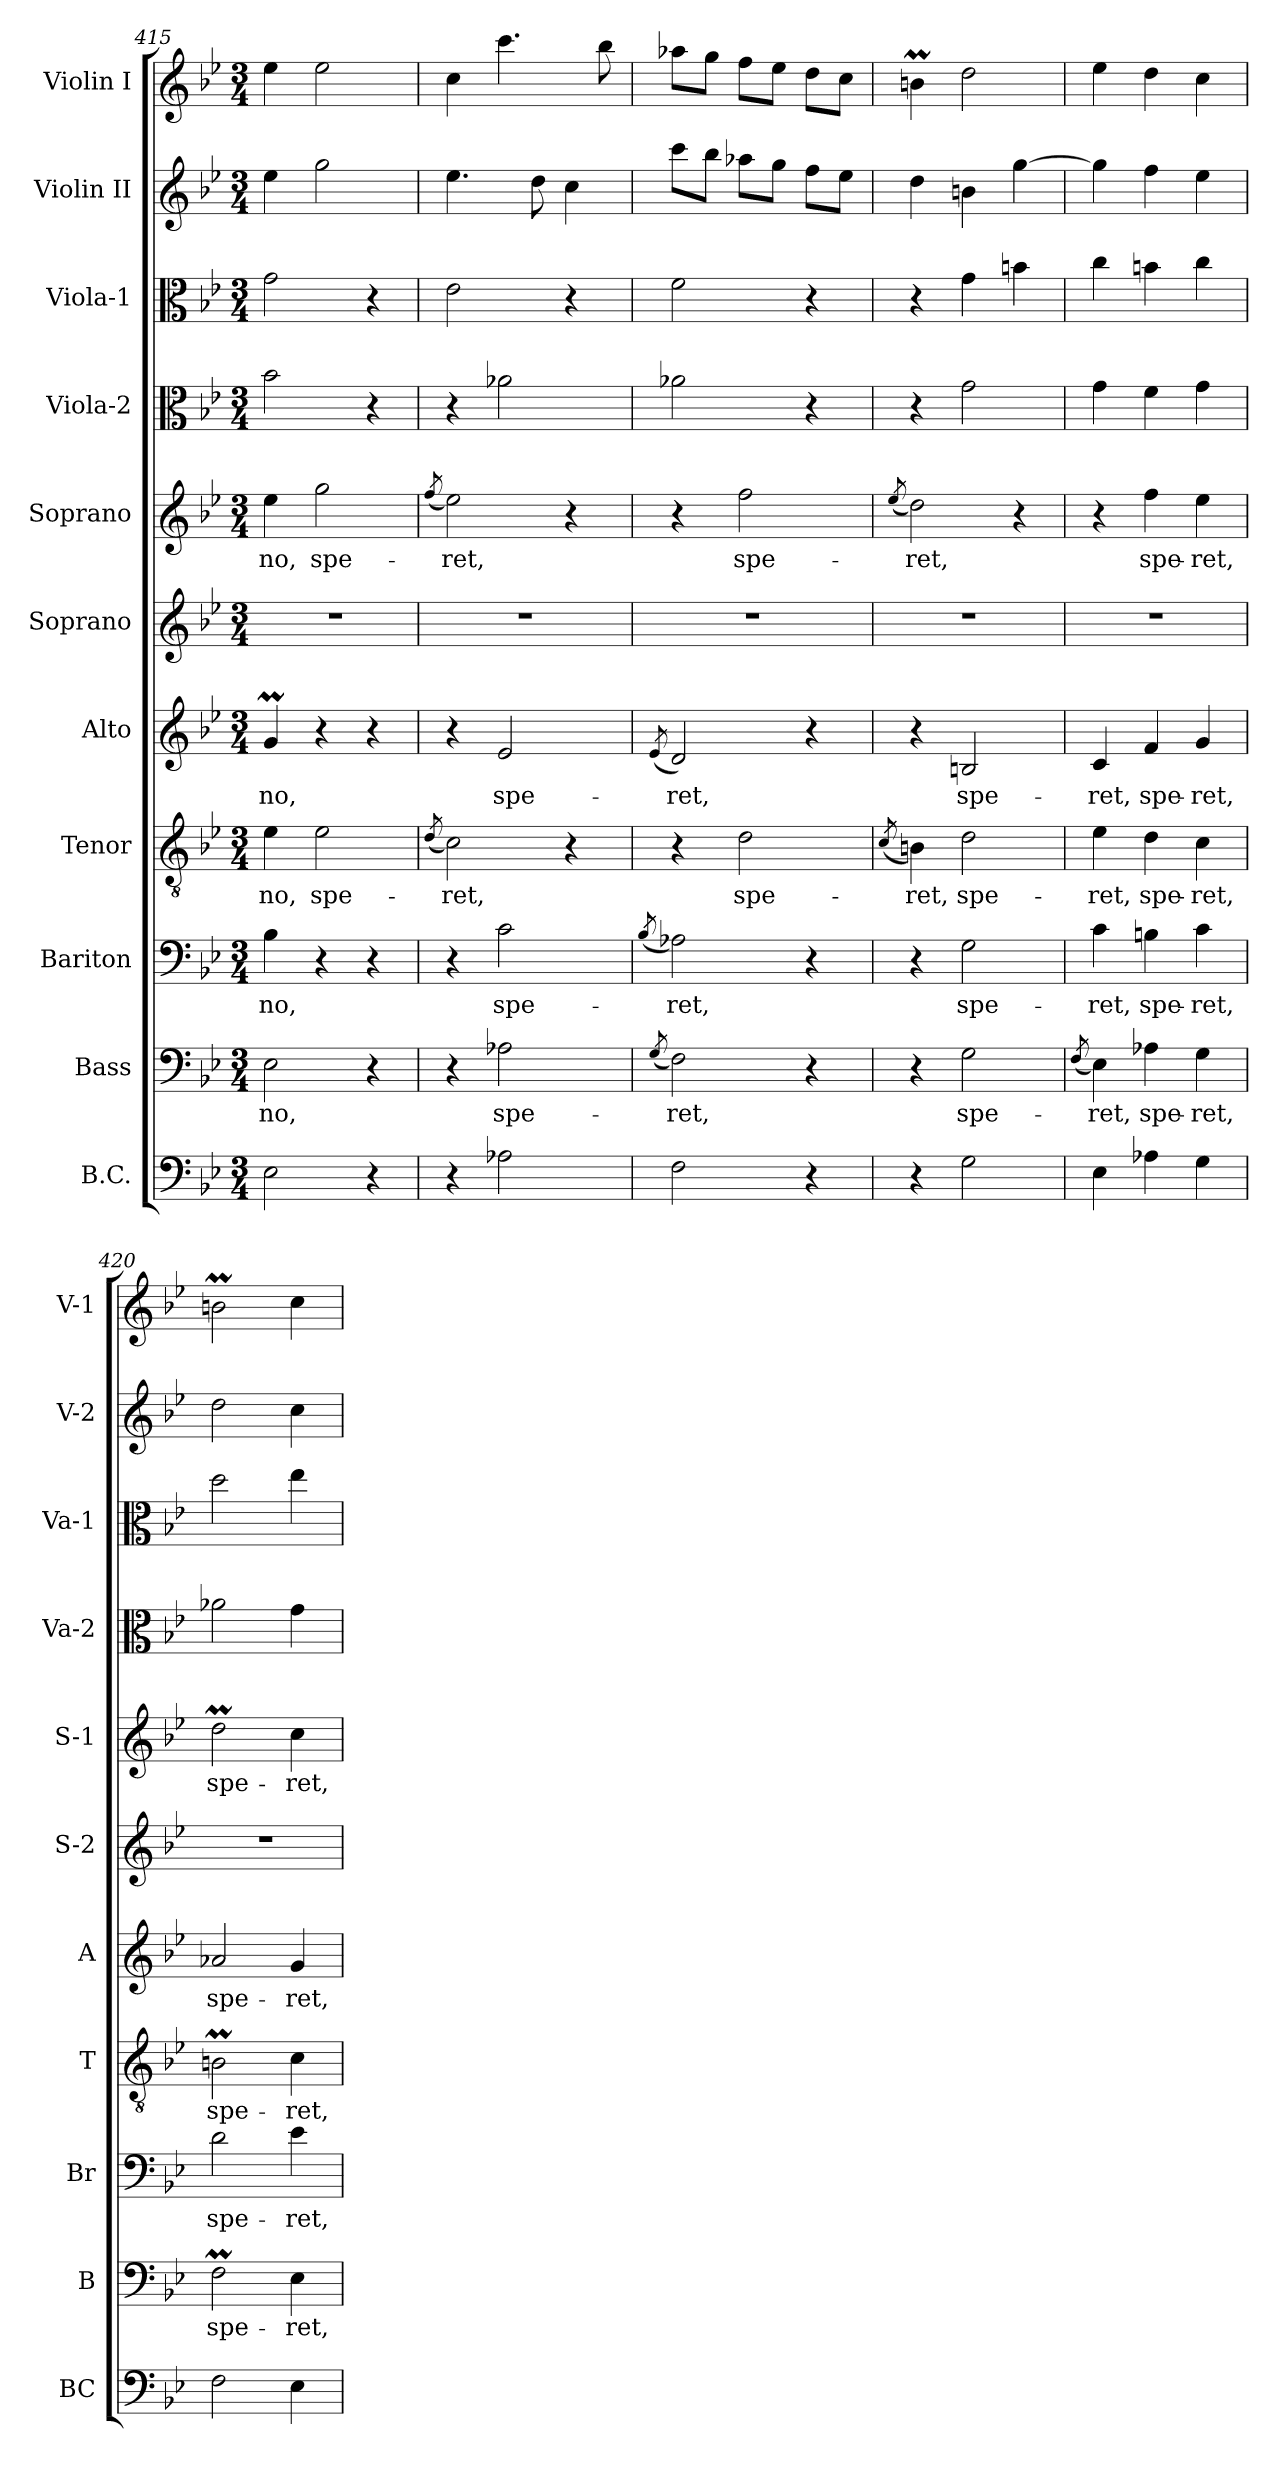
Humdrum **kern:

**kern	**kern	**text	**kern	**text	**kern	**text	**kern	**text	**kern	**kern	**text	**kern	**kern	**kern	**kern
*part11	*part10	*part10	*part9	*part9	*part8	*part8	*part7	*part7	*part6	*part5	*part5	*part4	*part3	*part2	*part1
*staff11	*staff10	*staff10	*staff9	*staff9	*staff8	*staff8	*staff7	*staff7	*staff6	*staff5	*staff5	*staff4	*staff3	*staff2	*staff1
*I"B.C.	*I"Bass	*	*I"Bariton	*	*I"Tenor	*	*I"Alto	*	*I"Soprano	*I"Soprano	*	*I"Viola-2	*I"Viola-1	*I"Violin II	*I"Violin I
*I'BC	*I'B	*	*I'Br	*	*I'T	*	*I'A	*	*I'S-2	*I'S-1	*	*I'Va-2	*I'Va-1	*I'V-2	*I'V-1
*clefF4	*clefF4	*	*clefF4	*	*clefGv2	*	*clefG2	*	*clefG2	*clefG2	*	*clefC3	*clefC3	*clefG2	*clefG2
*k[b-e-]	*k[b-e-]	*	*k[b-e-]	*	*k[b-e-]	*	*k[b-e-]	*	*k[b-e-]	*k[b-e-]	*	*k[b-e-]	*k[b-e-]	*k[b-e-]	*k[b-e-]
*B-:	*B-:	*	*B-:	*	*B-:	*	*B-:	*	*B-:	*B-:	*	*B-:	*B-:	*B-:	*B-:
*M3/4	*M3/4	*	*M3/4	*	*M3/4	*	*M3/4	*	*M3/4	*M3/4	*	*M3/4	*M3/4	*M3/4	*M3/4
=415	=415	=415	=415	=415	=415	=415	=415	=415	=415	=415	=415	=415	=415	=415	=415
!	!	!LO:LY:b	!	!LO:LY:b	!	!LO:LY:b	!	!LO:LY:b	!	!	!LO:LY:b	!	!	!	!
2E-\	2E-\	-no,	4B-\	-no,	4e-\	-no,	4gM/	-no,	2.r	4ee-\	-no,	2b-\	2g\	4ee-\	4ee-\
!	!	!	!	!	!	!LO:LY:b	!	!	!	!	!LO:LY:b	!	!	!	!
.	.	.	4r	.	2e-\	spe-	4r	.	.	2gg\	spe-	.	.	2gg\	2ee-\
4r	4r	.	4r	.	.	.	4r	.	.	.	.	4r	4r	.	.
=416	=416	=416	=416	=416	=416	=416	=416	=416	=416	=416	=416	=416	=416	=416	=416
.	.	.	.	.	(<8qd/	.	.	.	.	(<8qff/	.	.	.	.	.
!	!	!	!	!	!	!LO:LY:b	!	!	!	!	!LO:LY:b	!	!	!	!
4r	4r	.	4r	.	2c\)	-ret,	4r	.	2.r	2ee-\)	-ret,	4r	2e-\	4.ee-\	4cc\
!	!	!LO:LY:b	!	!LO:LY:b	!	!	!	!LO:LY:b	!	!	!	!	!	!	!
2A-X\	2A-X\	spe-	2c\	spe-	.	.	2e-/	spe-	.	.	.	2a-X\	.	.	4.ccc\
.	.	.	.	.	.	.	.	.	.	.	.	.	.	8dd\	.
.	.	.	.	.	4r	.	.	.	.	4r	.	.	4r	4cc\	.
.	.	.	.	.	.	.	.	.	.	.	.	.	.	.	8bb-\
=417	=417	=417	=417	=417	=417	=417	=417	=417	=417	=417	=417	=417	=417	=417	=417
.	(<8qG/	.	(<8qB-/	.	.	.	(<8qe-/	.	.	.	.	.	.	.	.
!	!	!LO:LY:b	!	!LO:LY:b	!	!	!	!LO:LY:b	!	!	!	!	!	!	!
2F\	2F\)	-ret,	2A-X\)	-ret,	4r	.	2d/)	-ret,	2.r	4r	.	2a-X\	2f\	8ccc\L	8aa-X\L
.	.	.	.	.	.	.	.	.	.	.	.	.	.	8bb-\J	8gg\J
!	!	!	!	!	!	!LO:LY:b	!	!	!	!	!LO:LY:b	!	!	!	!
.	.	.	.	.	2d\	spe-	.	.	.	2ff\	spe-	.	.	8aa-X\L	8ff\L
.	.	.	.	.	.	.	.	.	.	.	.	.	.	8gg\J	8ee-\J
4r	4r	.	4r	.	.	.	4r	.	.	.	.	4r	4r	8ff\L	8dd\L
.	.	.	.	.	.	.	.	.	.	.	.	.	.	8ee-\J	8cc\J
=418	=418	=418	=418	=418	=418	=418	=418	=418	=418	=418	=418	=418	=418	=418	=418
.	.	.	.	.	(<8qc/	.	.	.	.	(<8qee-/	.	.	.	.	.
!	!	!	!	!	!	!LO:LY:b	!	!	!	!	!LO:LY:b	!	!	!	!
4r	4r	.	4r	.	4Bn\)	-ret,	4r	.	2.r	2dd\)	-ret,	4r	4r	4dd\	4bnm\
!	!	!LO:LY:b	!	!LO:LY:b	!	!LO:LY:b	!	!LO:LY:b	!	!	!	!	!	!	!
2G\	2G\	spe-	2G\	spe-	2d\	spe-	2Bn/	spe-	.	.	.	2g\	4g\	4bn\	2dd\
.	.	.	.	.	.	.	.	.	.	4r	.	.	4bn\	[4gg\	.
!!LO:PB:g=z
=419	=419	=419	=419	=419	=419	=419	=419	=419	=419	=419	=419	=419	=419	=419	=419
.	(<8qF/	.	.	.	.	.	.	.	.	.	.	.	.	.	.
!	!	!LO:LY:b	!	!LO:LY:b	!	!LO:LY:b	!	!LO:LY:b	!	!	!	!	!	!	!
4E-\	4E-\)	-ret,	4c\	-ret,	4e-\	-ret,	4c/	-ret,	2.r	4r	.	4g\	4cc\	4gg\]	4ee-\
!	!	!LO:LY:b	!	!LO:LY:b	!	!LO:LY:b	!	!LO:LY:b	!	!	!LO:LY:b	!	!	!	!
4A-X\	4A-X\	spe-	4Bn\	spe-	4d\	spe-	4f/	spe-	.	4ff\	spe-	4f\	4bn\	4ff\	4dd\
!	!	!LO:LY:b	!	!LO:LY:b	!	!LO:LY:b	!	!LO:LY:b	!	!	!LO:LY:b	!	!	!	!
4G\	4G\	-ret,	4c\	-ret,	4c\	-ret,	4g/	-ret,	.	4ee-\	-ret,	4g\	4cc\	4ee-\	4cc\
=420	=420	=420	=420	=420	=420	=420	=420	=420	=420	=420	=420	=420	=420	=420	=420
!	!	!LO:LY:b	!	!LO:LY:b	!	!LO:LY:b	!	!LO:LY:b	!	!	!LO:LY:b	!	!	!	!
2F\	2FM\	spe-	2d\	spe-	2Bnm\	spe-	2a-X/	spe-	2.r	2ddm\	spe-	2a-X\	2dd\	2dd\	2bnm\
!	!	!LO:LY:b	!	!LO:LY:b	!	!LO:LY:b	!	!LO:LY:b	!	!	!LO:LY:b	!	!	!	!
4E-\	4E-\	-ret,	4e-\	-ret,	4c\	-ret,	4g/	-ret,	.	4cc\	-ret,	4g\	4ee-\	4cc\	4cc\
=	=	=	=	=	=	=	=	=	=	=	=	=	=	=	=
*-	*-	*-	*-	*-	*-	*-	*-	*-	*-	*-	*-	*-	*-	*-	*-
